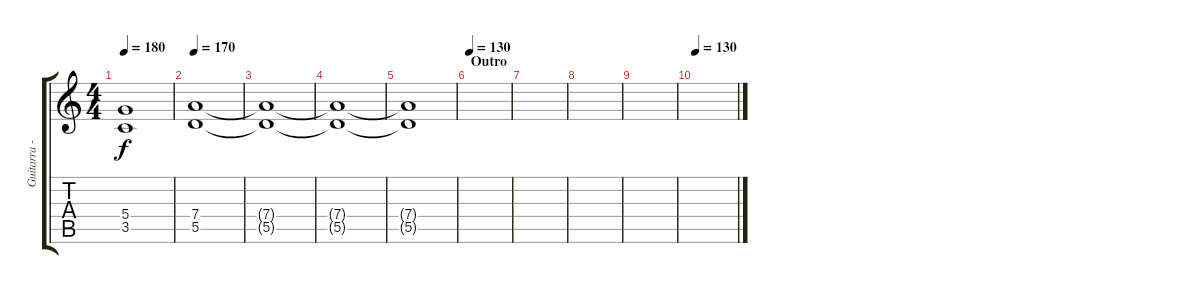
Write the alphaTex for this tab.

\track ("Guitarra - Guitar" "Guitarra -") {instrument distortionguitar}
\staff {score tabs}
\tuning (E4 B3 G3 D3 A2 E2) {hide}
\ts (4 4)
\tempo 180
\clef g2
\ks c
(5.4{t} 3.5{t}).1{dy f} |
\tempo 170
(7.4 5.5).1 |
(7.4{t} 5.5{t}).1{volume 8} |
(7.4{t} 5.5{t}).1 |
(7.4{t} 5.5{t}).1{volume 3} |
\section ("" "Outro")
\tempo 130
|
|
|
|
\tempo 130
